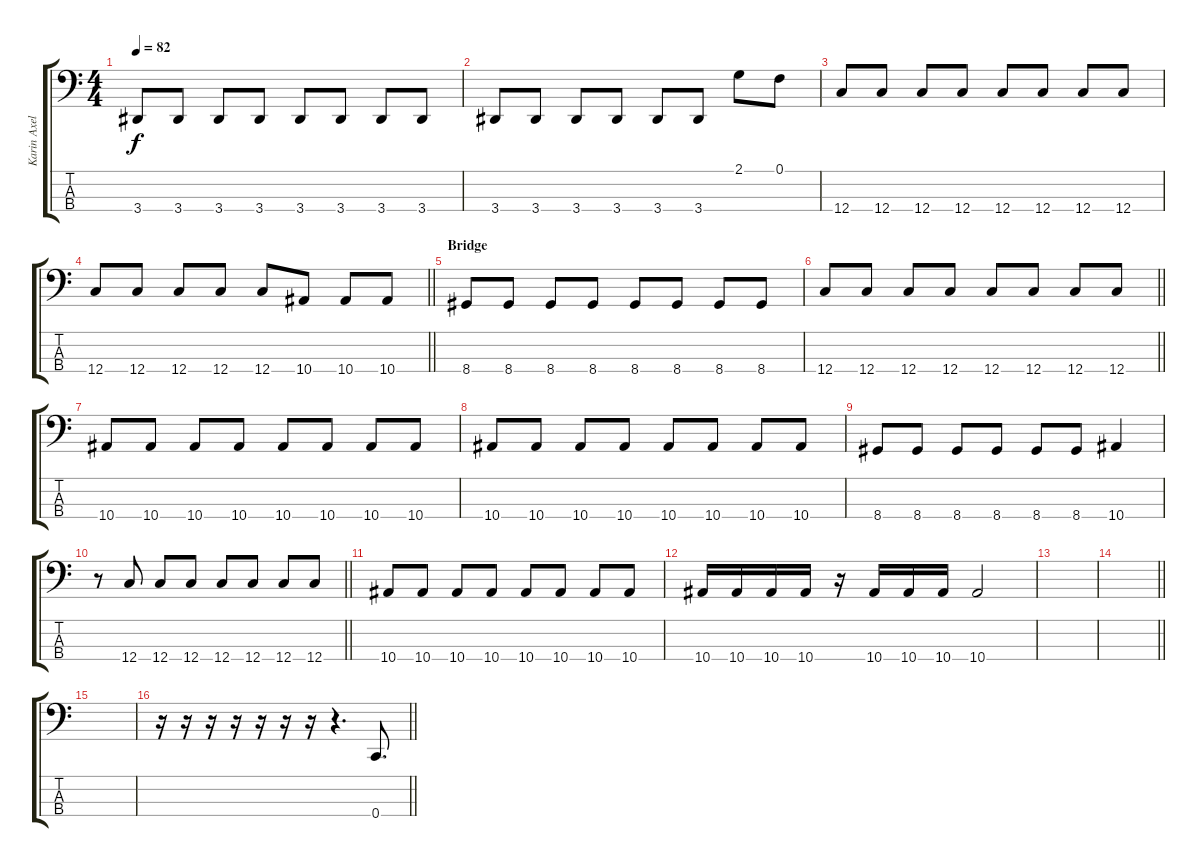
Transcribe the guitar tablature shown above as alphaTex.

\track ("Karin Axelsson" "Karin Axel") {instrument electricbassfinger}
\staff {score tabs}
\tuning (F2 C2 G1 C1) {hide}
\ts (4 4)
\tempo 82
\clef f4
\ks c
3.4.8{dy f} 3.4.8 3.4.8 3.4.8 3.4.8 3.4.8 3.4.8 3.4.8 |
3.4.8 3.4.8 3.4.8 3.4.8 3.4.8 3.4.8 2.1.8 0.1.8 |
12.4.8 12.4.8 12.4.8 12.4.8 12.4.8 12.4.8 12.4.8 12.4.8 |
\barLineRight lightlight
12.4.8 12.4.8 12.4.8 12.4.8 12.4.8 10.4.8 10.4.8 10.4.8 |
\section ("" "Bridge")
8.4.8 8.4.8 8.4.8 8.4.8 8.4.8 8.4.8 8.4.8 8.4.8 |
\barLineRight lightlight
12.4.8 12.4.8 12.4.8 12.4.8 12.4.8 12.4.8 12.4.8 12.4.8 |
10.4.8 10.4.8 10.4.8 10.4.8 10.4.8 10.4.8 10.4.8 10.4.8 |
10.4.8 10.4.8 10.4.8 10.4.8 10.4.8 10.4.8 10.4.8 10.4.8 |
8.4.8 8.4.8 8.4.8 8.4.8 8.4.8 8.4.8 10.4.4 |
\barLineRight lightlight
r.8 12.4.8 12.4.8 12.4.8 12.4.8 12.4.8 12.4.8 12.4.8 |
10.4.8 10.4.8 10.4.8 10.4.8 10.4.8 10.4.8 10.4.8 10.4.8 |
10.4.16 10.4.16 10.4.16 10.4.16 r.16 10.4.16 10.4.16 10.4.16 10.4.2 |
|
\barLineRight lightlight
|
|
\barLineRight lightlight
r.16 r.16 r.16 r.16 r.16 r.16 r.16 r.4{d} 0.4.8{d}
